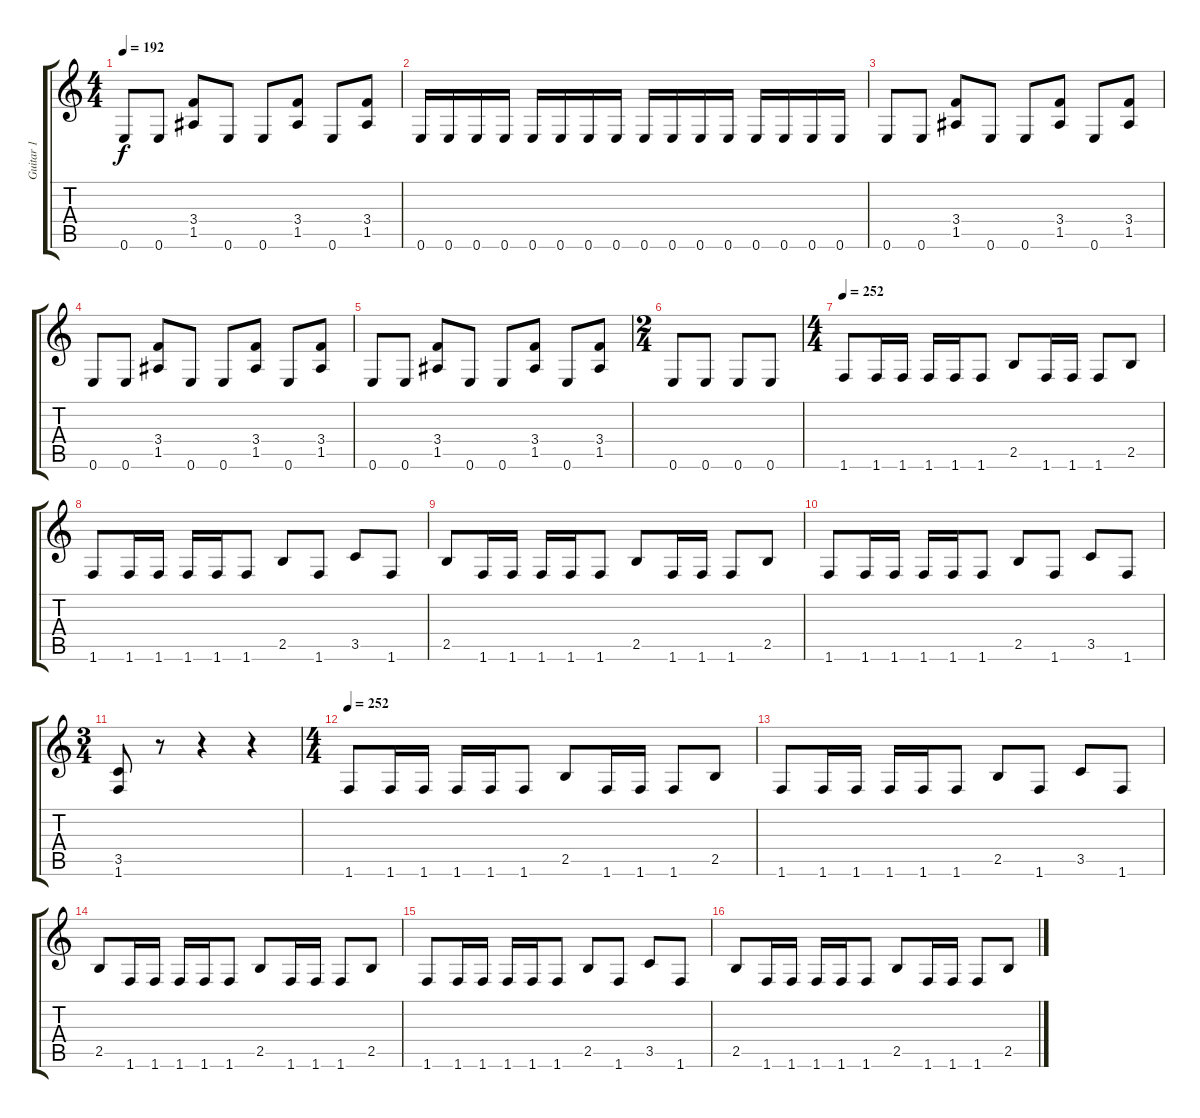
\track ("Guitar 1" "Guitar 1") {instrument distortionguitar}
\staff {score tabs}
\tuning (E4 B3 G3 D3 A2 E2) {hide}
\ts (4 4)
\tempo 192
\clef g2
\ks c
0.6.8{dy f} 0.6.8 (3.4 1.5).8 0.6.8 0.6.8 (3.4 1.5).8 0.6.8 (3.4 1.5).8 |
0.6.16 0.6.16 0.6.16 0.6.16 0.6.16 0.6.16 0.6.16 0.6.16 0.6.16 0.6.16 0.6.16 0.6.16 0.6.16 0.6.16 0.6.16 0.6.16 |
0.6.8 0.6.8 (3.4 1.5).8 0.6.8 0.6.8 (3.4 1.5).8 0.6.8 (3.4 1.5).8 |
0.6.8 0.6.8 (3.4 1.5).8 0.6.8 0.6.8 (3.4 1.5).8 0.6.8 (3.4 1.5).8 |
0.6.8 0.6.8 (3.4 1.5).8 0.6.8 0.6.8 (3.4 1.5).8 0.6.8 (3.4 1.5).8 |
\ts (2 4)
0.6.8 0.6.8 0.6.8 0.6.8 |
\ts (4 4)
\tempo 252
1.6.8 1.6.16 1.6.16 1.6.16 1.6.16 1.6.8 2.5.8 1.6.16 1.6.16 1.6.8 2.5.8 |
1.6.8 1.6.16 1.6.16 1.6.16 1.6.16 1.6.8 2.5.8 1.6.8 3.5.8 1.6.8 |
2.5.8 1.6.16 1.6.16 1.6.16 1.6.16 1.6.8 2.5.8 1.6.16 1.6.16 1.6.8 2.5.8 |
1.6.8 1.6.16 1.6.16 1.6.16 1.6.16 1.6.8 2.5.8 1.6.8 3.5.8 1.6.8 |
\ts (3 4)
(3.5 1.6).8 r.8 r.4 r.4 |
\ts (4 4)
\tempo 252
1.6.8 1.6.16 1.6.16 1.6.16 1.6.16 1.6.8 2.5.8 1.6.16 1.6.16 1.6.8 2.5.8 |
1.6.8 1.6.16 1.6.16 1.6.16 1.6.16 1.6.8 2.5.8 1.6.8 3.5.8 1.6.8 |
2.5.8 1.6.16 1.6.16 1.6.16 1.6.16 1.6.8 2.5.8 1.6.16 1.6.16 1.6.8 2.5.8 |
1.6.8 1.6.16 1.6.16 1.6.16 1.6.16 1.6.8 2.5.8 1.6.8 3.5.8 1.6.8 |
2.5.8 1.6.16 1.6.16 1.6.16 1.6.16 1.6.8 2.5.8 1.6.16 1.6.16 1.6.8 2.5.8
